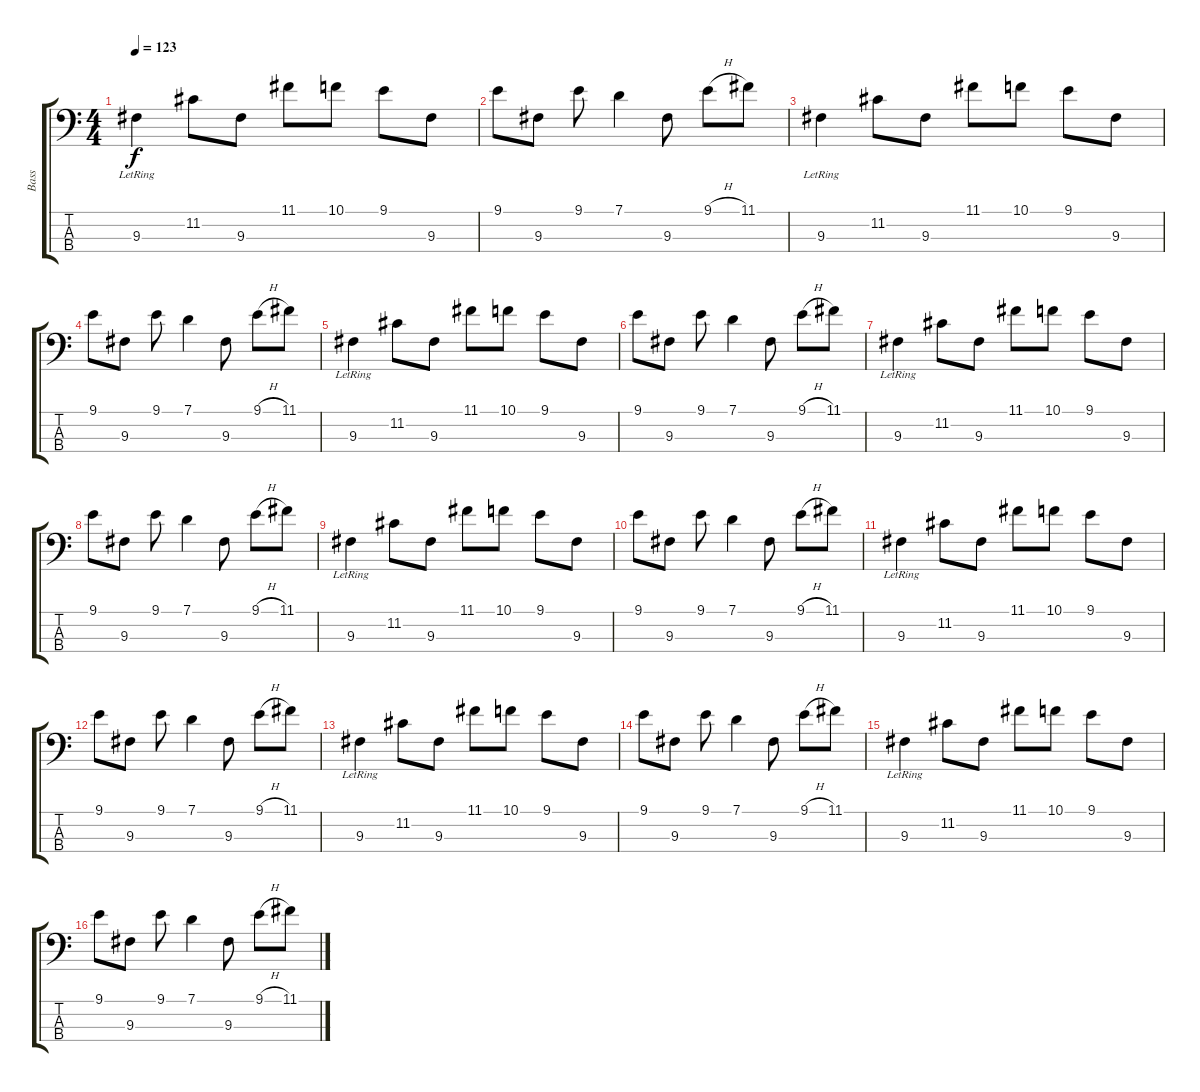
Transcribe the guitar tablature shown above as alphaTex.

\track ("Bass" "Bass") {instrument electricbassfinger}
\staff {score tabs}
\tuning (G2 D2 A1 E1) {hide}
\ts (4 4)
\tempo 123
\clef f4
\ks c
9.3{lr}.4{dy f} 11.2.8 9.3.8 11.1.8 10.1.8 9.1.8 9.3.8 |
9.1.8 9.3.8 9.1.8 7.1.4 9.3.8 9.1{h}.8 11.1.8 |
9.3{lr}.4 11.2.8 9.3.8 11.1.8 10.1.8 9.1.8 9.3.8 |
9.1.8 9.3.8 9.1.8 7.1.4 9.3.8 9.1{h}.8 11.1.8 |
9.3{lr}.4 11.2.8 9.3.8 11.1.8 10.1.8 9.1.8 9.3.8 |
9.1.8 9.3.8 9.1.8 7.1.4 9.3.8 9.1{h}.8 11.1.8 |
9.3{lr}.4 11.2.8 9.3.8 11.1.8 10.1.8 9.1.8 9.3.8 |
9.1.8 9.3.8 9.1.8 7.1.4 9.3.8 9.1{h}.8 11.1.8 |
9.3{lr}.4 11.2.8 9.3.8 11.1.8 10.1.8 9.1.8 9.3.8 |
9.1.8 9.3.8 9.1.8 7.1.4 9.3.8 9.1{h}.8 11.1.8 |
9.3{lr}.4 11.2.8 9.3.8 11.1.8 10.1.8 9.1.8 9.3.8 |
9.1.8 9.3.8 9.1.8 7.1.4 9.3.8 9.1{h}.8 11.1.8 |
9.3{lr}.4 11.2.8 9.3.8 11.1.8 10.1.8 9.1.8 9.3.8 |
9.1.8 9.3.8 9.1.8 7.1.4 9.3.8 9.1{h}.8 11.1.8 |
9.3{lr}.4 11.2.8 9.3.8 11.1.8 10.1.8 9.1.8 9.3.8 |
9.1.8 9.3.8 9.1.8 7.1.4 9.3.8 9.1{h}.8 11.1.8
